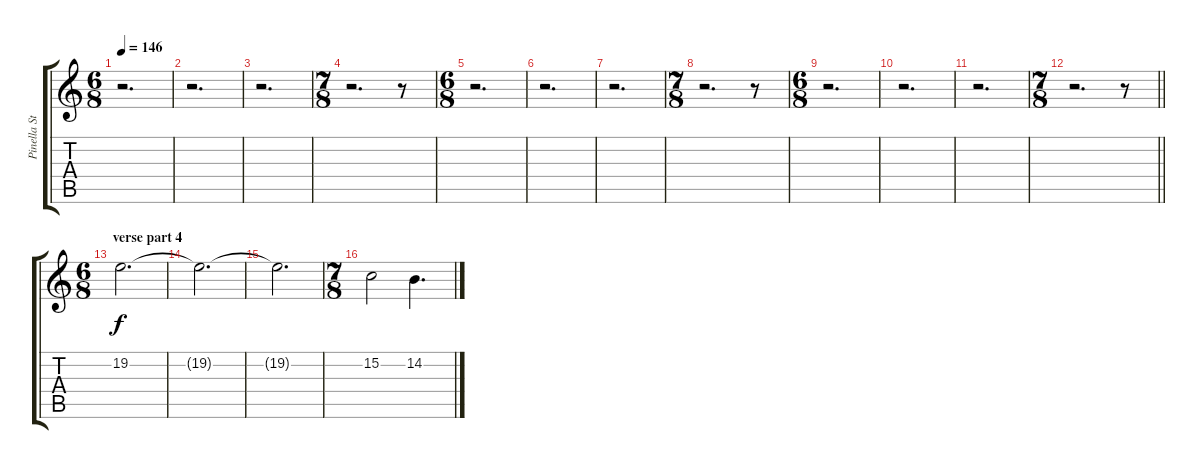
\track ("Pinella Strings" "Pinella St") {instrument stringensemble1}
\staff {score tabs}
\tuning (D4 A3 F3 C3 G2 D2) {hide}
\ts (6 8)
\tempo 146
\clef g2
\ks c
r.2{d dy f} |
r.2{d} |
r.2{d} |
\ts (7 8)
r.2{d} r.8 |
\ts (6 8)
r.2{d} |
r.2{d} |
r.2{d} |
\ts (7 8)
r.2{d} r.8 |
\ts (6 8)
r.2{d} |
r.2{d} |
r.2{d} |
\ts (7 8)
\barLineRight lightlight
r.2{d} r.8 |
\ts (6 8)
\section ("" "verse part 4")
19.2.2{d volume 11} |
19.2{t}.2{d} |
19.2{t}.2{d} |
\ts (7 8)
15.2.2 14.2.4{d}
